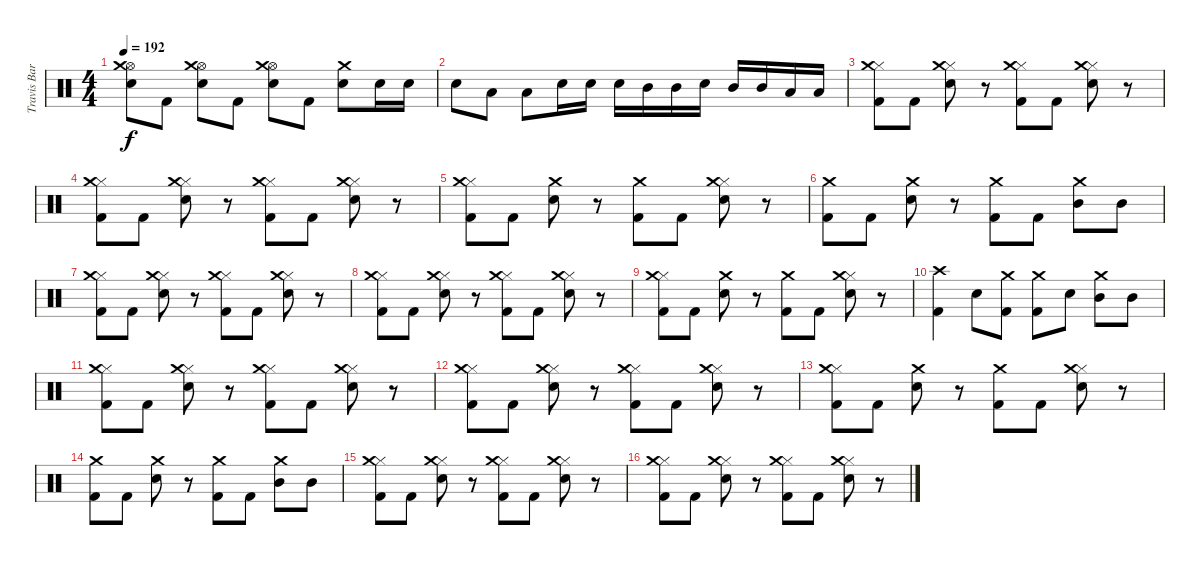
\track ("Travis Barker (Drums)" "Travis Bar") {instrument percussion}
\staff {score}
\articulation defaults
\ts (4 4)
\tempo 192
\clef neutral
\ks c
("Hi-Hat (open)" "Electric Snare (hit)" "Crash medium (hit)").8{dy f} "Kick (hit) 2".8 ("Hi-Hat (open)" "Electric Snare (hit)" "Crash medium (hit)").8 "Kick (hit) 2".8 ("Hi-Hat (open)" "Electric Snare (hit)" "Crash medium (hit)").8 "Kick (hit) 2".8 ("Electric Snare (hit)" "Crash medium (hit)").8 "Electric Snare (hit)".16 "Electric Snare (hit)".16 |
"Electric Snare (hit)".8 "Low Floor Tom (hit)".8 "Low Floor Tom (hit)".8 "Electric Snare (hit)".16 "Electric Snare (hit)".16 "Electric Snare (hit)".16 "Mid Tom (hit)".16 "Mid Tom (hit)".16 "Electric Snare (hit)".16 "Mid Tom (hit)".16 "Mid Tom (hit)".16 "Low Floor Tom (hit)".16 "Low Floor Tom (hit)".16 |
("Kick (hit) 2" "Hi-Hat (closed)" "Crash medium (hit)").8 "Kick (hit) 2".8 ("Electric Snare (hit)" "Hi-Hat (closed)" "Crash medium (hit)").8 r.8 ("Kick (hit) 2" "Hi-Hat (closed)" "Crash medium (hit)").8 "Kick (hit) 2".8 ("Electric Snare (hit)" "Hi-Hat (closed)" "Crash medium (hit)").8 r.8 |
("Kick (hit) 2" "Hi-Hat (closed)" "Crash medium (hit)").8 "Kick (hit) 2".8 ("Electric Snare (hit)" "Hi-Hat (closed)" "Crash medium (hit)").8 r.8 ("Kick (hit) 2" "Hi-Hat (closed)" "Crash medium (hit)").8 "Kick (hit) 2".8 ("Electric Snare (hit)" "Hi-Hat (closed)" "Crash medium (hit)").8 r.8 |
("Kick (hit) 2" "Hi-Hat (closed)" "Crash medium (hit)").8 "Kick (hit) 2".8 ("Electric Snare (hit)" "Crash medium (hit)").8 r.8 ("Kick (hit) 2" "Crash medium (hit)").8 "Kick (hit) 2".8 ("Electric Snare (hit)" "Hi-Hat (closed)" "Crash medium (hit)").8 r.8 |
("Kick (hit) 2" "Crash medium (hit)").8 "Kick (hit) 2".8 ("Electric Snare (hit)" "Crash medium (hit)").8 r.8 ("Kick (hit) 2" "Crash medium (hit)").8 "Kick (hit) 2".8 ("Mid Tom (hit)" "Crash medium (hit)").8 "Mid Tom (hit)".8 |
("Kick (hit) 2" "Hi-Hat (closed)" "Crash medium (hit)").8 "Kick (hit) 2".8 ("Electric Snare (hit)" "Hi-Hat (closed)" "Crash medium (hit)").8 r.8 ("Kick (hit) 2" "Hi-Hat (closed)" "Crash medium (hit)").8 "Kick (hit) 2".8 ("Electric Snare (hit)" "Hi-Hat (closed)" "Crash medium (hit)").8 r.8 |
("Kick (hit) 2" "Hi-Hat (closed)" "Crash medium (hit)").8 "Kick (hit) 2".8 ("Electric Snare (hit)" "Hi-Hat (closed)" "Crash medium (hit)").8 r.8 ("Kick (hit) 2" "Hi-Hat (closed)" "Crash medium (hit)").8 "Kick (hit) 2".8 ("Electric Snare (hit)" "Hi-Hat (closed)" "Crash medium (hit)").8 r.8 |
("Kick (hit) 2" "Hi-Hat (closed)" "Crash medium (hit)").8 "Kick (hit) 2".8 ("Electric Snare (hit)" "Crash medium (hit)").8 r.8 ("Kick (hit) 2" "Crash medium (hit)").8 "Kick (hit) 2".8 ("Electric Snare (hit)" "Hi-Hat (closed)" "Crash medium (hit)").8 r.8 |
("Kick (hit) 2" "Crash high (hit)").4 "Electric Snare (hit)".8 ("Kick (hit) 2" "Crash medium (hit)").8 ("Kick (hit) 2" "Crash medium (hit)").8 "Electric Snare (hit)".8 ("Mid Tom (hit)" "Crash medium (hit)").8 "Mid Tom (hit)".8 |
("Kick (hit) 2" "Hi-Hat (closed)" "Crash medium (hit)").8 "Kick (hit) 2".8 ("Electric Snare (hit)" "Hi-Hat (closed)" "Crash medium (hit)").8 r.8 ("Kick (hit) 2" "Hi-Hat (closed)" "Crash medium (hit)").8 "Kick (hit) 2".8 ("Electric Snare (hit)" "Hi-Hat (closed)" "Crash medium (hit)").8 r.8 |
("Kick (hit) 2" "Hi-Hat (closed)" "Crash medium (hit)").8 "Kick (hit) 2".8 ("Electric Snare (hit)" "Hi-Hat (closed)" "Crash medium (hit)").8 r.8 ("Kick (hit) 2" "Hi-Hat (closed)" "Crash medium (hit)").8 "Kick (hit) 2".8 ("Electric Snare (hit)" "Hi-Hat (closed)" "Crash medium (hit)").8 r.8 |
("Kick (hit) 2" "Hi-Hat (closed)" "Crash medium (hit)").8 "Kick (hit) 2".8 ("Electric Snare (hit)" "Crash medium (hit)").8 r.8 ("Kick (hit) 2" "Crash medium (hit)").8 "Kick (hit) 2".8 ("Electric Snare (hit)" "Hi-Hat (closed)" "Crash medium (hit)").8 r.8 |
("Kick (hit) 2" "Crash medium (hit)").8 "Kick (hit) 2".8 ("Electric Snare (hit)" "Crash medium (hit)").8 r.8 ("Kick (hit) 2" "Crash medium (hit)").8 "Kick (hit) 2".8 ("Mid Tom (hit)" "Crash medium (hit)").8 "Mid Tom (hit)".8 |
("Kick (hit) 2" "Hi-Hat (closed)" "Crash medium (hit)").8 "Kick (hit) 2".8 ("Electric Snare (hit)" "Hi-Hat (closed)" "Crash medium (hit)").8 r.8 ("Kick (hit) 2" "Hi-Hat (closed)" "Crash medium (hit)").8 "Kick (hit) 2".8 ("Electric Snare (hit)" "Hi-Hat (closed)" "Crash medium (hit)").8 r.8 |
("Kick (hit) 2" "Hi-Hat (closed)" "Crash medium (hit)").8 "Kick (hit) 2".8 ("Electric Snare (hit)" "Hi-Hat (closed)" "Crash medium (hit)").8 r.8 ("Kick (hit) 2" "Hi-Hat (closed)" "Crash medium (hit)").8 "Kick (hit) 2".8 ("Electric Snare (hit)" "Hi-Hat (closed)" "Crash medium (hit)").8 r.8
